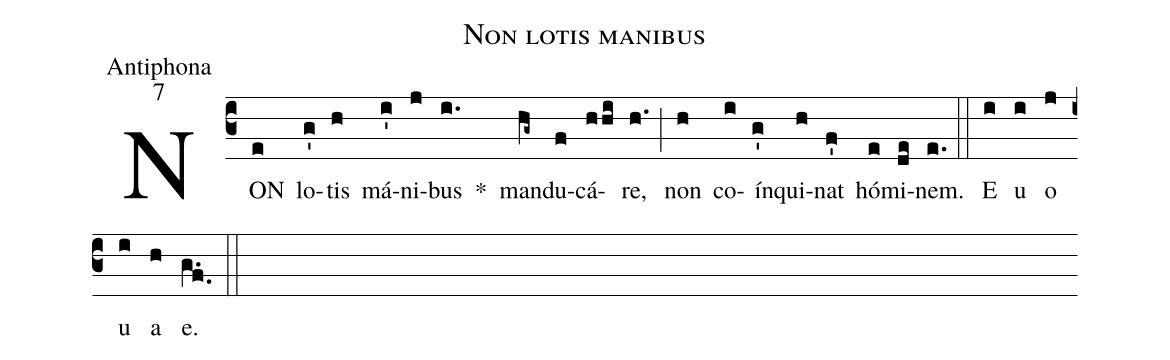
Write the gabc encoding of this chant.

name:Non lotis manibus;
office-part:Antiphona;
mode:7;
%%
(c3) NON(e) lo(g')tis(h) má(i')ni(j)bus(i.) *() man(hg~)du(f)cá(hhi)re,(h.) (;) non(h) co(i)ín(g')qui(h)nat(f') hó(e)mi(de)nem.(e.) (::) E(i) u(i) o(j) u(i) a(h) e.(g.f.) (::)
